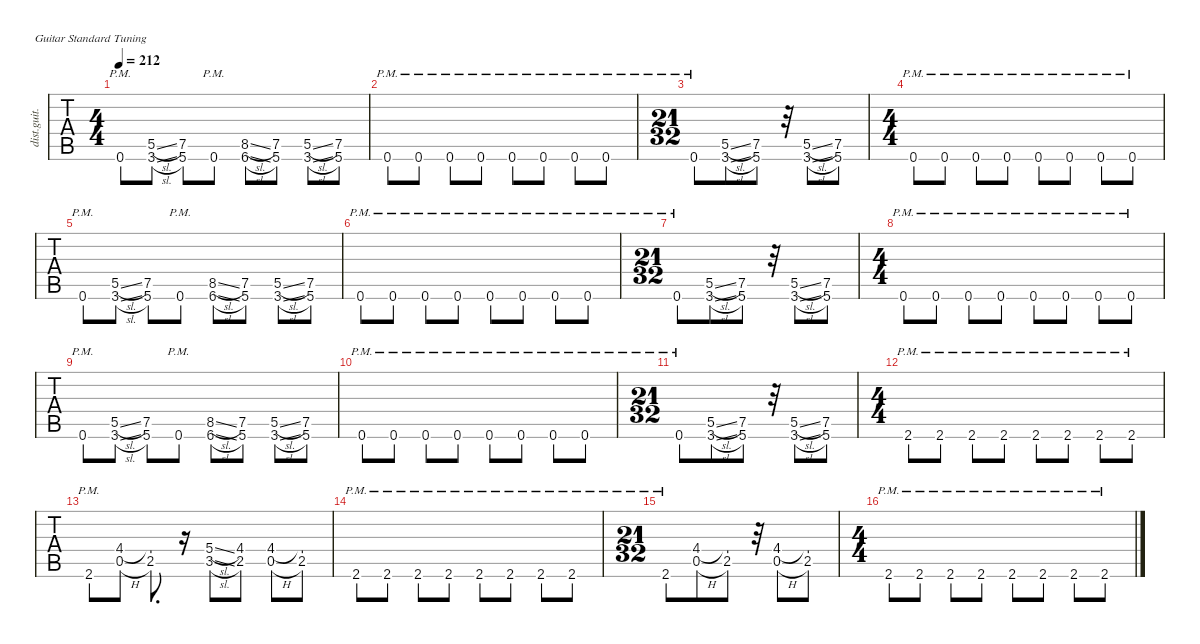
\defaultSystemsLayout 4
\hideDynamics
\bracketExtendMode nobrackets
\track ("Rhythm Guitar (James)" "dist.guit.") {defaultSystemsLayout 4 multiBarRest instrument distortionguitar}
\staff {tabs}
\tuning (E4 B3 G3 D3 A2 E2)
\ts (4 4)
\tempo 212
\clef g2
\ks c
0.6{pm}.8{dy mf} (3.6{sl} 5.5{sl}).8 (7.5 5.6).8 0.6{pm}.8 (6.6{sl acc #} 8.5{sl}).8 (7.5 5.6).8 (3.6{sl} 5.5{sl}).8 (7.5 5.6).8 |
0.6{pm}.8 0.6{pm}.8 0.6{pm}.8 0.6{pm}.8 0.6{pm}.8 0.6{pm}.8 0.6{pm}.8 0.6{pm}.8 |
\ts (21 32)
\beaming (8 3 2)
0.6{pm}.8 (3.6{sl} 5.5{sl}).8 (7.5 5.6).8 r.32 (3.6{sl} 5.5{sl}).8 (7.5 5.6).8 |
\ts (4 4)
\beaming (8 2 2 2 2)
0.6{pm}.8 0.6{pm}.8 0.6{pm}.8 0.6{pm}.8 0.6{pm}.8 0.6{pm}.8 0.6{pm}.8 0.6{pm}.8 |
0.6{pm}.8 (3.6{sl} 5.5{sl}).8 (7.5 5.6).8 0.6{pm}.8 (6.6{sl acc #} 8.5{sl}).8 (7.5 5.6).8 (3.6{sl} 5.5{sl}).8 (7.5 5.6).8 |
0.6{pm}.8 0.6{pm}.8 0.6{pm}.8 0.6{pm}.8 0.6{pm}.8 0.6{pm}.8 0.6{pm}.8 0.6{pm}.8 |
\ts (21 32)
\beaming (8 3 2)
0.6{pm}.8 (3.6{sl} 5.5{sl}).8 (7.5 5.6).8 r.32 (3.6{sl} 5.5{sl}).8 (7.5 5.6).8 |
\ts (4 4)
\beaming (8 2 2 2 2)
0.6{pm}.8 0.6{pm}.8 0.6{pm}.8 0.6{pm}.8 0.6{pm}.8 0.6{pm}.8 0.6{pm}.8 0.6{pm}.8 |
0.6{pm}.8 (3.6{sl} 5.5{sl}).8 (7.5 5.6).8 0.6{pm}.8 (6.6{sl acc #} 8.5{sl}).8 (7.5 5.6).8 (3.6{sl} 5.5{sl}).8 (7.5 5.6).8 |
0.6{pm}.8 0.6{pm}.8 0.6{pm}.8 0.6{pm}.8 0.6{pm}.8 0.6{pm}.8 0.6{pm}.8 0.6{pm}.8 |
\ts (21 32)
\beaming (8 3 2)
0.6{pm}.8 (3.6{sl} 5.5{sl}).8 (7.5 5.6).8 r.32 (3.6{sl} 5.5{sl}).8 (7.5 5.6).8 |
\ts (4 4)
\beaming (8 2 2 2 2)
2.6{pm acc #}.8 2.6{pm acc #}.8 2.6{pm acc #}.8 2.6{pm acc #}.8 2.6{pm acc #}.8 2.6{pm acc #}.8 2.6{pm acc #}.8 2.6{pm acc #}.8 |
2.6{pm acc #}.8 (4.4{acc #} 0.5{h}).8 (2.5 4.4{t acc #}).8{d} r.16 (3.5{sl} 5.4{sl}).8 (2.5 4.4{acc #}).8 (0.5{h} 4.4{acc #}).8 (2.5 4.4{t acc #}).8 |
2.6{pm acc #}.8 2.6{pm acc #}.8 2.6{pm acc #}.8 2.6{pm acc #}.8 2.6{pm acc #}.8 2.6{pm acc #}.8 2.6{pm acc #}.8 2.6{pm acc #}.8 |
\ts (21 32)
\beaming (8 3 2)
2.6{pm acc #}.8 (4.4{acc #} 0.5{h}).8 (2.5 4.4{t acc #}).8 r.32 (4.4{acc #} 0.5{h}).8 (2.5 4.4{t acc #}).8 |
\ts (4 4)
\beaming (8 2 2 2 2)
2.6{pm acc #}.8 2.6{pm acc #}.8 2.6{pm acc #}.8 2.6{pm acc #}.8 2.6{pm acc #}.8 2.6{pm acc #}.8 2.6{pm acc #}.8 2.6{pm acc #}.8
